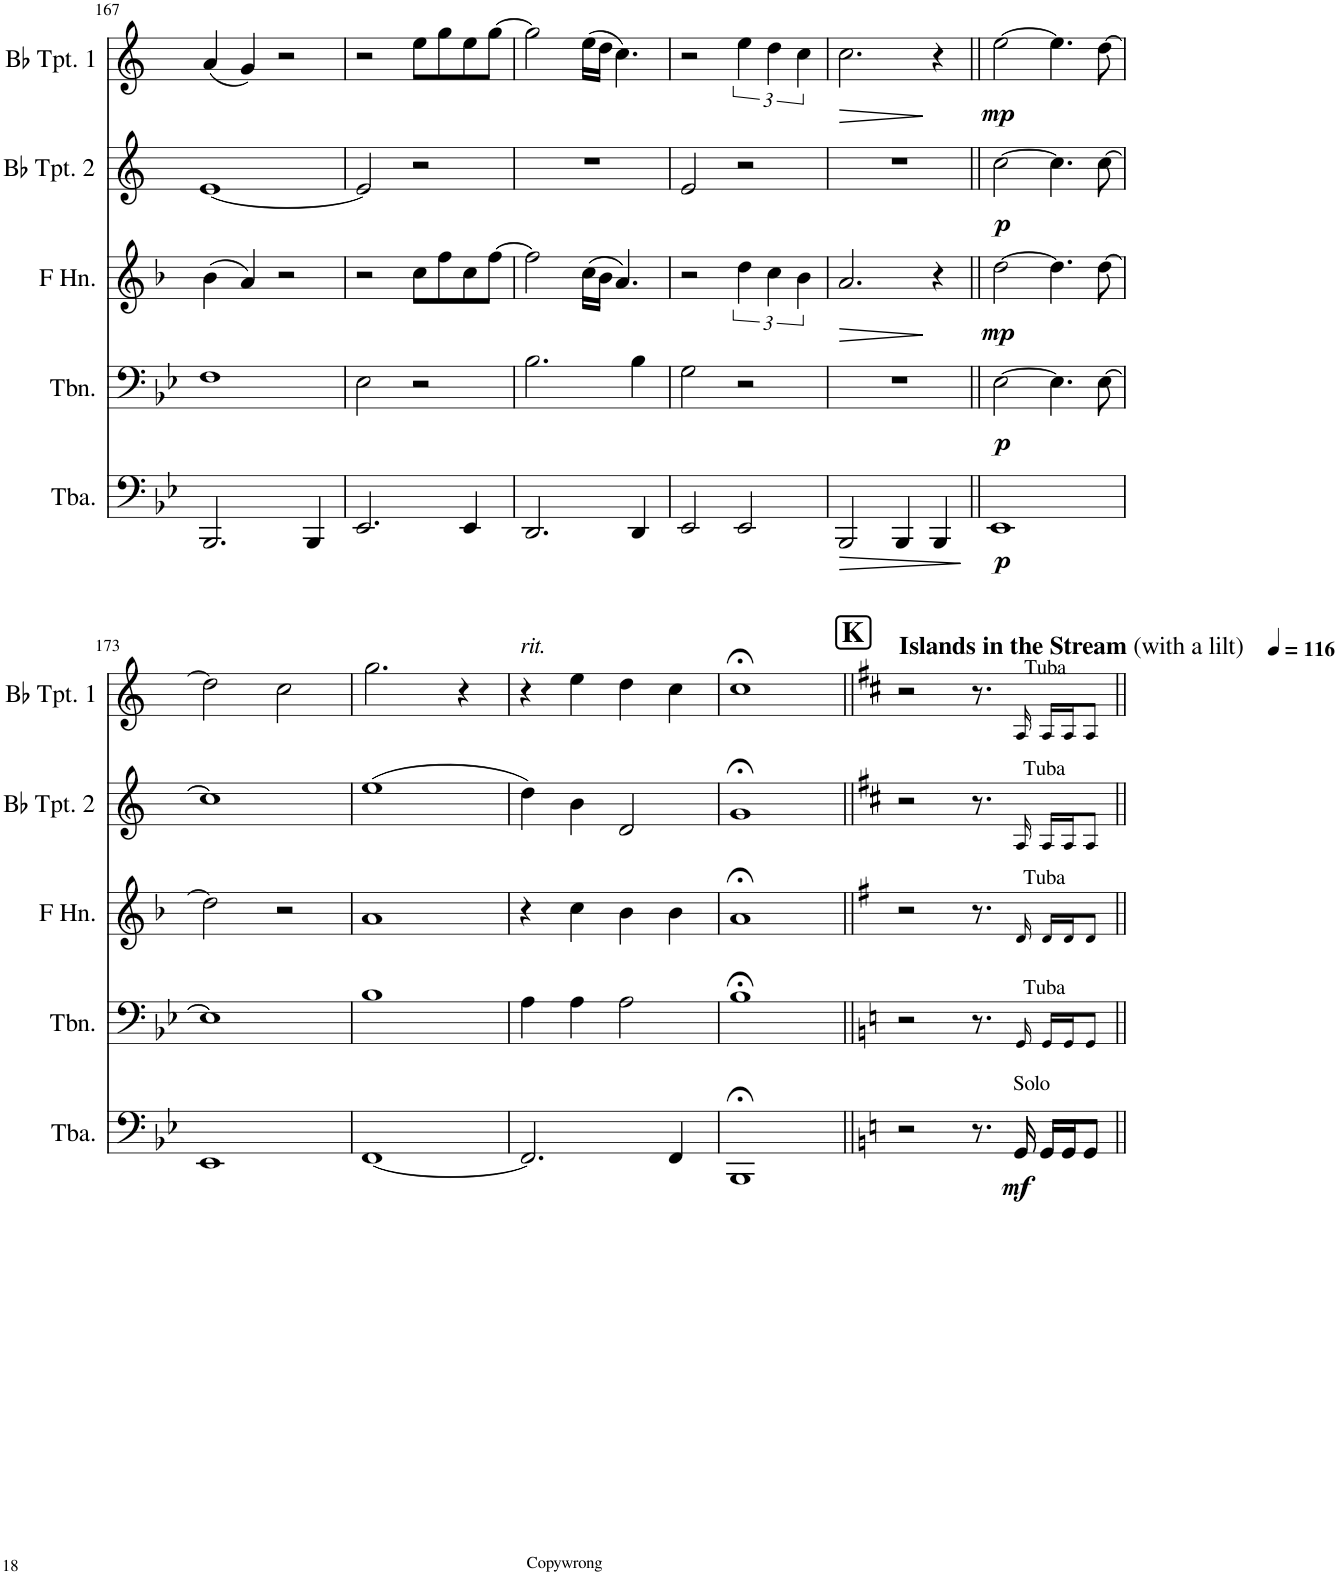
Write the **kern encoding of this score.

**kern	**dynam	**kern	**dynam	**kern	**dynam	**kern	**dynam	**kern	**dynam
*part5	*part5	*part4	*part4	*part3	*part3	*part2	*part2	*part1	*part1
*staff5	*staff5	*staff4	*staff4	*staff3	*staff3	*staff2	*staff2	*staff1	*staff1
*I"Tuba	*	*I"Trombone	*	*I"Horn in F	*	*I"Bb Trumpet 2	*	*I"Bb Trumpet 1	*
*I'Tba.	*	*I'Tbn.	*	*	*	*I'Bb Tpt. 2	*	*I'Bb Tpt. 1	*
!!LO:PB:g=z
*clefF4	*	*clefF4	*	*clefG2	*	*clefG2	*	*clefG2	*
*	*	*	*	*Trd4c7	*	*Trd1c2	*	*Trd1c2	*
*k[b-e-]	*	*k[b-e-]	*	*k[b-]	*	*k[]	*	*k[]	*
*M2/2	*	*M2/2	*	*M2/2	*	*M2/2	*	*M2/2	*
*met(c|)	*	*met(c|)	*	*met(c|)	*	*met(c|)	*	*met(c|)	*
=167	=167	=167	=167	=167	=167	=167	=167	=167	=167
2.BBB-/	.	1F	.	(4b-\	.	[1e	.	(4a/	.
.	.	.	.	4a/)	.	.	.	4g/)	.
.	.	.	.	2r	.	.	.	2r	.
4BBB-/	.	.	.	.	.	.	.	.	.
=168	=168	=168	=168	=168	=168	=168	=168	=168	=168
2.EE-/	.	2E-\	.	2r	.	2e/]	.	2r	.
.	.	2r	.	8cc\L	.	2r	.	8ee\L	.
.	.	.	.	8ff\	.	.	.	8gg\	.
4EE-/	.	.	.	8cc\	.	.	.	8ee\	.
.	.	.	.	[8ff\J	.	.	.	[8gg\J	.
=169	=169	=169	=169	=169	=169	=169	=169	=169	=169
2.DD/	.	2.B-\	.	2ff\]	.	1r	.	2gg\]	.
.	.	.	.	(16cc\LL	.	.	.	(16ee\LL	.
.	.	.	.	16b-\JJ	.	.	.	16dd\JJ	.
.	.	.	.	4.a/)	.	.	.	4.cc\)	.
4DD/	.	4B-\	.	.	.	.	.	.	.
=170	=170	=170	=170	=170	=170	=170	=170	=170	=170
2EE-/	.	2G\	.	2r	.	2e/	.	2r	.
2EE-/	.	2r	.	6dd\	.	2r	.	6ee\	.
.	.	.	.	6cc\	.	.	.	6dd\	.
.	.	.	.	6b-\	.	.	.	6cc\	.
=171	=171	=171	=171	=171	=171	=171	=171	=171	=171
2BBB-/	.	1r	.	2.a/	.	1r	.	2.cc\	.
4BBB-/	.	.	.	.	.	.	.	.	.
4BBB-/	.	.	.	4r	.	.	.	4r	.
=172||	=172||	=172||	=172||	=172||	=172||	=172||	=172||	=172||	=172||
!	!LO:DY:b	!	!LO:DY:b	!	!LO:DY:b	!	!LO:DY:b	!	!LO:DY:b
1EE-	p	[2E-\	p	[2dd\	mp	[2cc\	p	[2ee\	mp
.	.	4.E-\]	.	4.dd\]	.	4.cc\]	.	4.ee\]	.
.	.	[8E-\	.	[8dd\	.	[8cc\	.	[8dd\	.
!!LO:LB:g=z
=173	=173	=173	=173	=173	=173	=173	=173	=173	=173
1EE-	.	1E-]	.	2dd\]	.	1cc]	.	2dd\]	.
.	.	.	.	2r	.	.	.	2cc\	.
=174	=174	=174	=174	=174	=174	=174	=174	=174	=174
[1FF	.	1B-	.	1a	.	(1ee	.	2.gg\	.
.	.	.	.	.	.	.	.	4r	.
=175	=175	=175	=175	=175	=175	=175	=175	=175	=175
!	!	!	!	!	!	!	!	!LO:TX:a:i:t=rit.	!
2.FF/]	.	4A\	.	4r	.	4dd\)	.	4r	.
.	.	4A\	.	4cc\	.	4b\	.	4ee\	.
.	.	2A\	.	4b-\	.	2d/	.	4dd\	.
4FF/	.	.	.	4b-\	.	.	.	4cc\	.
=176	=176	=176	=176	=176	=176	=176	=176	=176	=176
1BBB-;<	.	1B-;<	.	1a;<	.	1g;<	.	1cc;<	.
=177||	=177||	=177||	=177||	=177||	=177||	=177||	=177||	=177||	=177||
!!LO:REH:place=s1:a:B:cj:fs=14:t=K
*k[]	*	*k[]	*	*k[f#]	*	*k[f#c#]	*	*k[f#c#]	*
*	*	*	*	*	*	*	*	*MM116	*
!	!	!	!	!	!	!	!	!LO:TX:a:B:t=Islands in the Stream	!
!	!	!	!	!	!	!	!	!LO:TX:a:t=(with a lilt)	!
2r	.	2r	.	2r	.	2r	.	2r	.
8.r	.	8.r	.	8.r	.	8.r	.	8.r	.
!	!	!	!	!	!	!	!	!LO:TX:a:t=Tuba	!
!	!	!	!	!	!	!LO:TX:a:t=Tuba	!	!	!
!	!	!	!	!LO:TX:a:t=Tuba	!	!	!	!	!
!	!	!LO:TX:a:t=Tuba	!	!	!	!	!	!	!
!LO:TX:a:t=Solo	!	!	!	!	!	!	!	!	!
!	!LO:DY:b	!	!	!	!	!	!	!	!
16GG/	mf	16GG/	.	16d/	.	16A/	.	16A/	.
16GG/LL	.	16GG/LL	.	16d/LL	.	16A/LL	.	16A/LL	.
16GG/J	.	16GG/J	.	16d/J	.	16A/J	.	16A/J	.
8GG/J	.	8GG/J	.	8d/J	.	8A/J	.	8A/J	.
=||	=||	=||	=||	=||	=||	=||	=||	=||	=||
*-	*-	*-	*-	*-	*-	*-	*-	*-	*-
